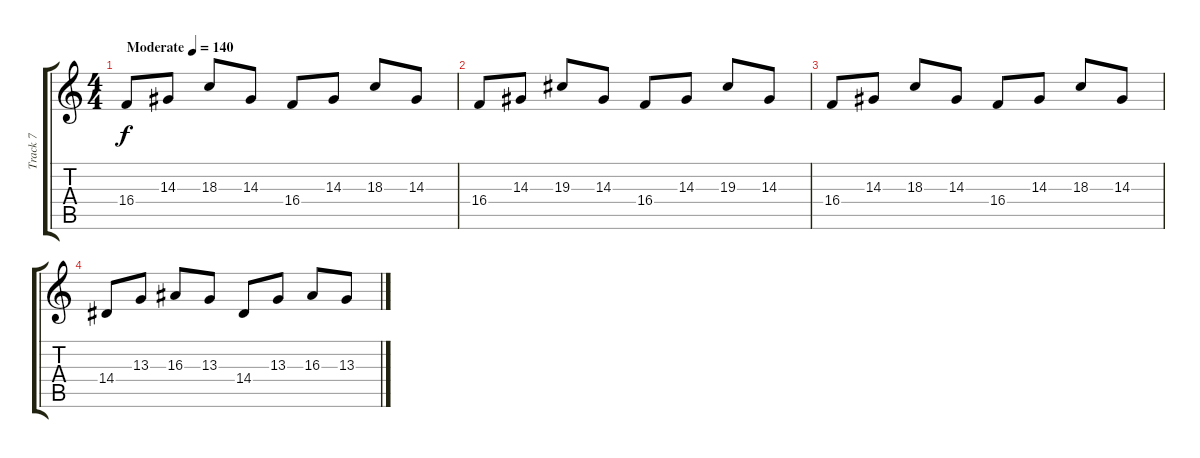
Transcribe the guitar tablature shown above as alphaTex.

\track ("Track 7" "Track 7") {instrument viola}
\staff {score tabs}
\tuning (Eb4 Bb3 Gb3 Db3 Ab2 Db2) {hide}
\ts (4 4)
\tempo (140 "Moderate")
\clef g2
\ks c
16.4.8{dy f instrument viola} 14.3.8 18.3.8 14.3.8 16.4.8 14.3.8 18.3.8 14.3.8 |
16.4.8 14.3.8 19.3.8 14.3.8 16.4.8 14.3.8 19.3.8 14.3.8 |
16.4.8 14.3.8 18.3.8 14.3.8 16.4.8 14.3.8 18.3.8 14.3.8 |
14.4.8 13.3.8 16.3.8 13.3.8 14.4.8 13.3.8 16.3.8 13.3.8
